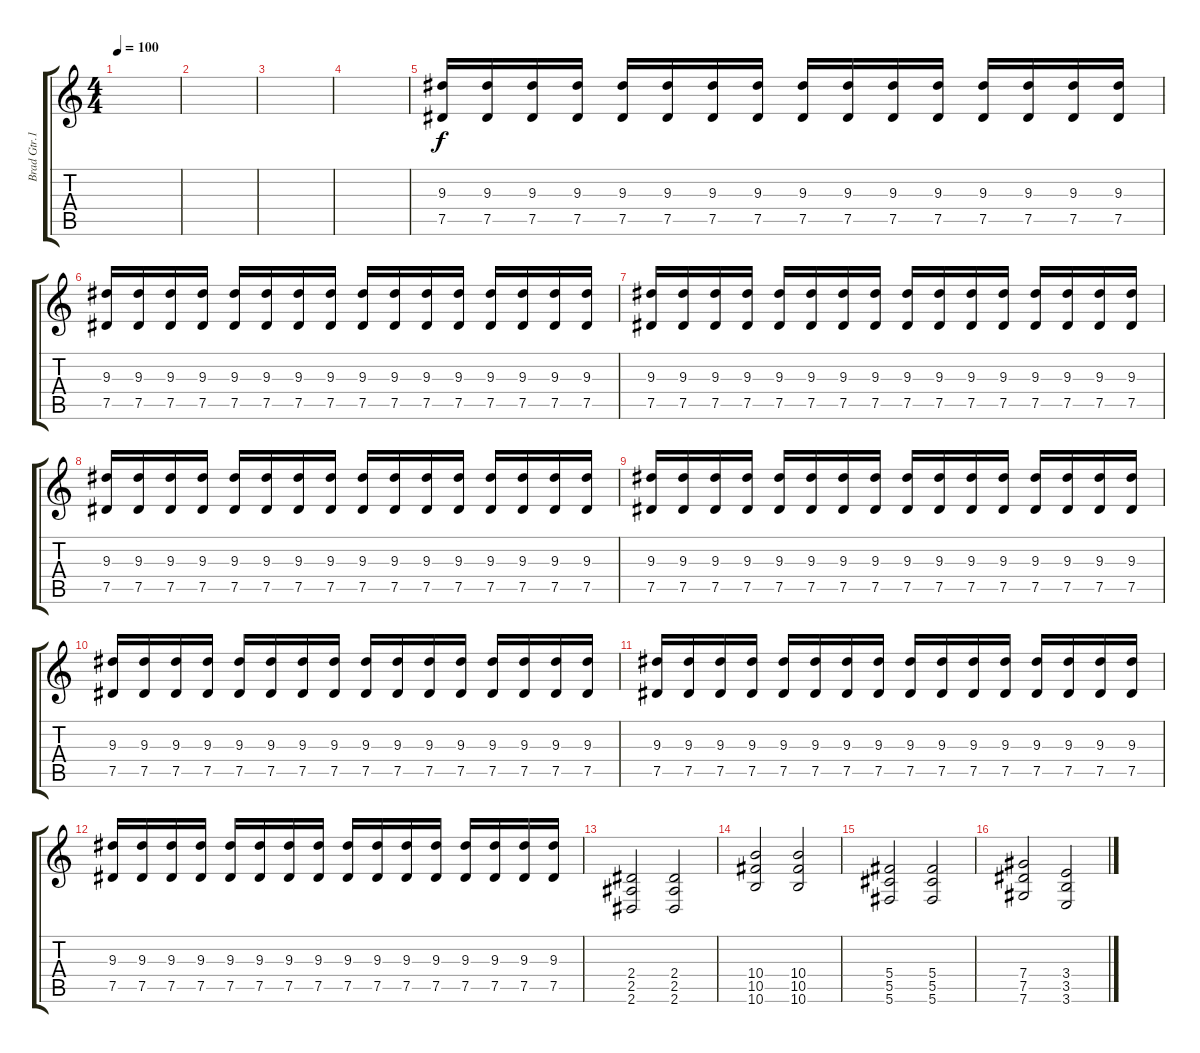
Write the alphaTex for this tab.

\track ("Brad Gtr.1" "Brad Gtr.1") {instrument distortionguitar}
\staff {score tabs}
\tuning (Eb4 Bb3 Gb3 Db3 Ab2 Db2) {hide}
\ts (4 4)
\tempo 100
\clef g2
\ks c
|
|
|
|
(9.3 7.5).16{volume 13 instrument distortionguitar} (9.3 7.5).16 (9.3 7.5).16 (9.3 7.5).16 (9.3 7.5).16 (9.3 7.5).16 (9.3 7.5).16 (9.3 7.5).16 (9.3 7.5).16 (9.3 7.5).16 (9.3 7.5).16 (9.3 7.5).16 (9.3 7.5).16 (9.3 7.5).16 (9.3 7.5).16 (9.3 7.5).16 |
(9.3 7.5).16{volume 16 instrument distortionguitar} (9.3 7.5).16 (9.3 7.5).16 (9.3 7.5).16 (9.3 7.5).16 (9.3 7.5).16 (9.3 7.5).16 (9.3 7.5).16 (9.3 7.5).16 (9.3 7.5).16 (9.3 7.5).16 (9.3 7.5).16 (9.3 7.5).16 (9.3 7.5).16 (9.3 7.5).16 (9.3 7.5).16 |
(9.3 7.5).16{volume 16 instrument distortionguitar} (9.3 7.5).16 (9.3 7.5).16 (9.3 7.5).16 (9.3 7.5).16 (9.3 7.5).16 (9.3 7.5).16 (9.3 7.5).16 (9.3 7.5).16 (9.3 7.5).16 (9.3 7.5).16 (9.3 7.5).16 (9.3 7.5).16 (9.3 7.5).16 (9.3 7.5).16 (9.3 7.5).16 |
(9.3 7.5).16{volume 16 instrument distortionguitar} (9.3 7.5).16 (9.3 7.5).16 (9.3 7.5).16 (9.3 7.5).16 (9.3 7.5).16 (9.3 7.5).16 (9.3 7.5).16 (9.3 7.5).16 (9.3 7.5).16 (9.3 7.5).16 (9.3 7.5).16 (9.3 7.5).16 (9.3 7.5).16 (9.3 7.5).16 (9.3 7.5).16 |
(9.3 7.5).16{volume 16 instrument distortionguitar} (9.3 7.5).16 (9.3 7.5).16 (9.3 7.5).16 (9.3 7.5).16 (9.3 7.5).16 (9.3 7.5).16 (9.3 7.5).16 (9.3 7.5).16 (9.3 7.5).16 (9.3 7.5).16 (9.3 7.5).16 (9.3 7.5).16 (9.3 7.5).16 (9.3 7.5).16 (9.3 7.5).16 |
(9.3 7.5).16{volume 16 instrument distortionguitar} (9.3 7.5).16 (9.3 7.5).16 (9.3 7.5).16 (9.3 7.5).16 (9.3 7.5).16 (9.3 7.5).16 (9.3 7.5).16 (9.3 7.5).16 (9.3 7.5).16 (9.3 7.5).16 (9.3 7.5).16 (9.3 7.5).16 (9.3 7.5).16 (9.3 7.5).16 (9.3 7.5).16 |
(9.3 7.5).16{volume 16 instrument distortionguitar} (9.3 7.5).16 (9.3 7.5).16 (9.3 7.5).16 (9.3 7.5).16 (9.3 7.5).16 (9.3 7.5).16 (9.3 7.5).16 (9.3 7.5).16 (9.3 7.5).16 (9.3 7.5).16 (9.3 7.5).16 (9.3 7.5).16 (9.3 7.5).16 (9.3 7.5).16 (9.3 7.5).16 |
(9.3 7.5).16{volume 16 instrument distortionguitar} (9.3 7.5).16 (9.3 7.5).16 (9.3 7.5).16 (9.3 7.5).16 (9.3 7.5).16 (9.3 7.5).16 (9.3 7.5).16 (9.3 7.5).16 (9.3 7.5).16 (9.3 7.5).16 (9.3 7.5).16 (9.3 7.5).16 (9.3 7.5).16 (9.3 7.5).16 (9.3 7.5).16 |
(2.4 2.5 2.6).2 (2.4 2.5 2.6).2 |
(10.4 10.5 10.6).2 (10.4 10.5 10.6).2 |
(5.4 5.5 5.6).2 (5.4 5.5 5.6).2 |
(7.4 7.5 7.6).2 (3.4 3.5 3.6).2
